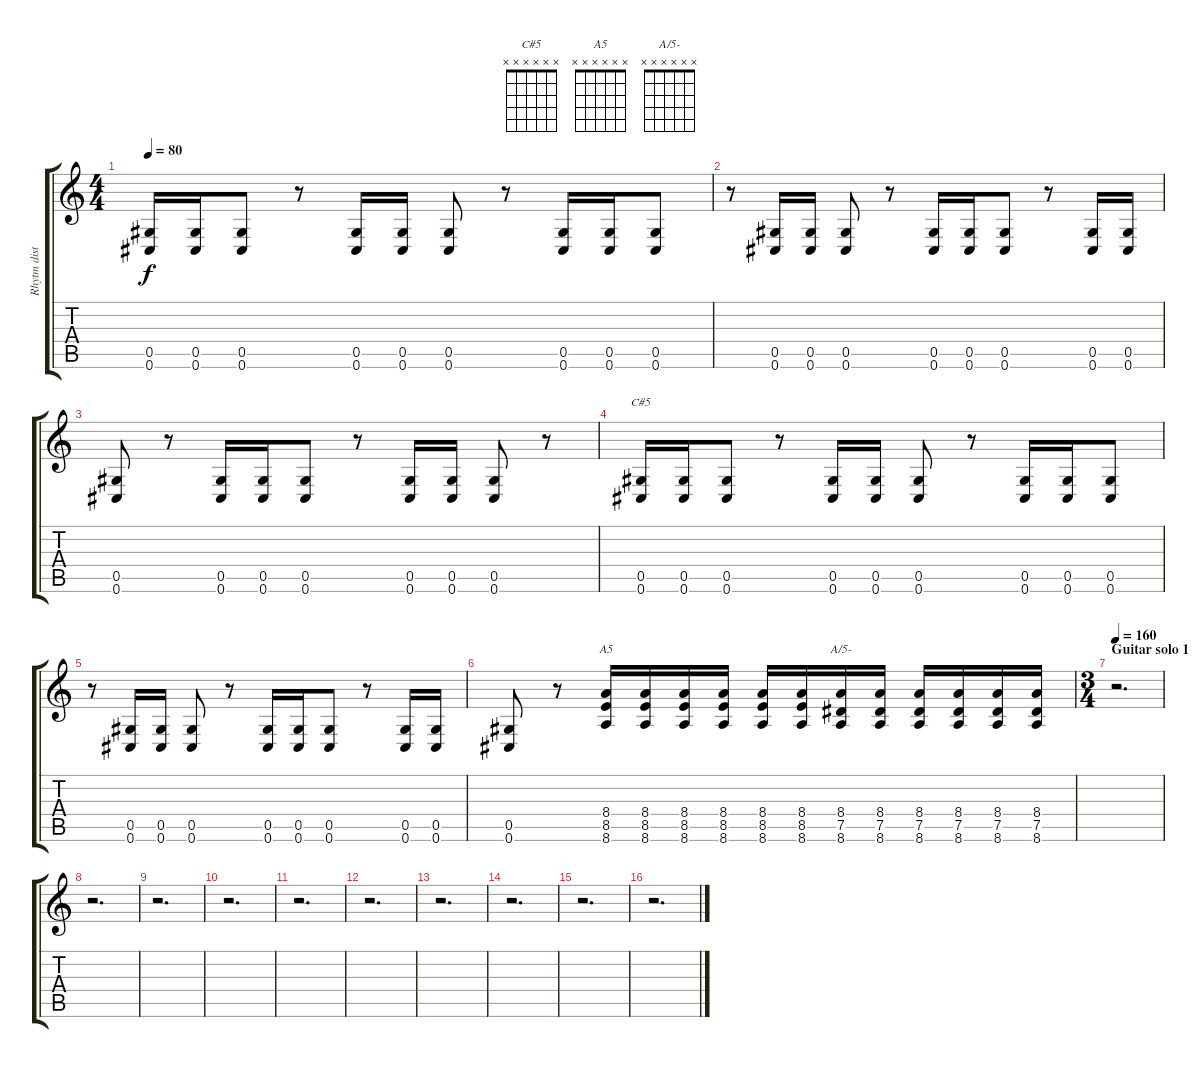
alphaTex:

\track ("Rhytm dist." "Rhytm dist") {instrument distortionguitar}
\staff {score tabs}
\tuning (Db4 Ab3 Gb3 Db3 Ab2 Db2) {hide}
\chord ("C#5" x x x x x x) {firstfret 0}
\chord ("A5" x x x x x x) {firstfret 0}
\chord ("A/5-" x x x x x x) {firstfret 0}
\ts (4 4)
\tempo 80
\clef g2
\ks c
(0.5 0.6).16{dy f} (0.5 0.6).16 (0.5 0.6).8 r.8 (0.5 0.6).16 (0.5 0.6).16 (0.5 0.6).8 r.8 (0.5 0.6).16 (0.5 0.6).16 (0.5 0.6).8 |
r.8 (0.5 0.6).16 (0.5 0.6).16 (0.5 0.6).8 r.8 (0.5 0.6).16 (0.5 0.6).16 (0.5 0.6).8 r.8 (0.5 0.6).16 (0.5 0.6).16 |
(0.5 0.6).8 r.8 (0.5 0.6).16 (0.5 0.6).16 (0.5 0.6).8 r.8 (0.5 0.6).16 (0.5 0.6).16 (0.5 0.6).8 r.8 |
(0.5 0.6).16{ch "C#5"} (0.5 0.6).16 (0.5 0.6).8 r.8 (0.5 0.6).16 (0.5 0.6).16 (0.5 0.6).8 r.8 (0.5 0.6).16 (0.5 0.6).16 (0.5 0.6).8 |
r.8 (0.5 0.6).16 (0.5 0.6).16 (0.5 0.6).8 r.8 (0.5 0.6).16 (0.5 0.6).16 (0.5 0.6).8 r.8 (0.5 0.6).16 (0.5 0.6).16 |
(0.5 0.6).8 r.8 (8.4 8.5 8.6).16{ch "A5"} (8.4 8.5 8.6).16 (8.4 8.5 8.6).16 (8.4 8.5 8.6).16 (8.4 8.5 8.6).16 (8.4 8.5 8.6).16 (8.4 7.5 8.6).16{ch "A/5-"} (8.4 7.5 8.6).16 (8.4 7.5 8.6).16 (8.4 7.5 8.6).16 (8.4 7.5 8.6).16 (8.4 7.5 8.6).16 |
\ts (3 4)
\section ("" "Guitar solo 1")
\tempo 160
r.2{d} |
r.2{d} |
r.2{d} |
r.2{d} |
r.2{d} |
r.2{d} |
r.2{d} |
r.2{d} |
r.2{d} |
r.2{d}
